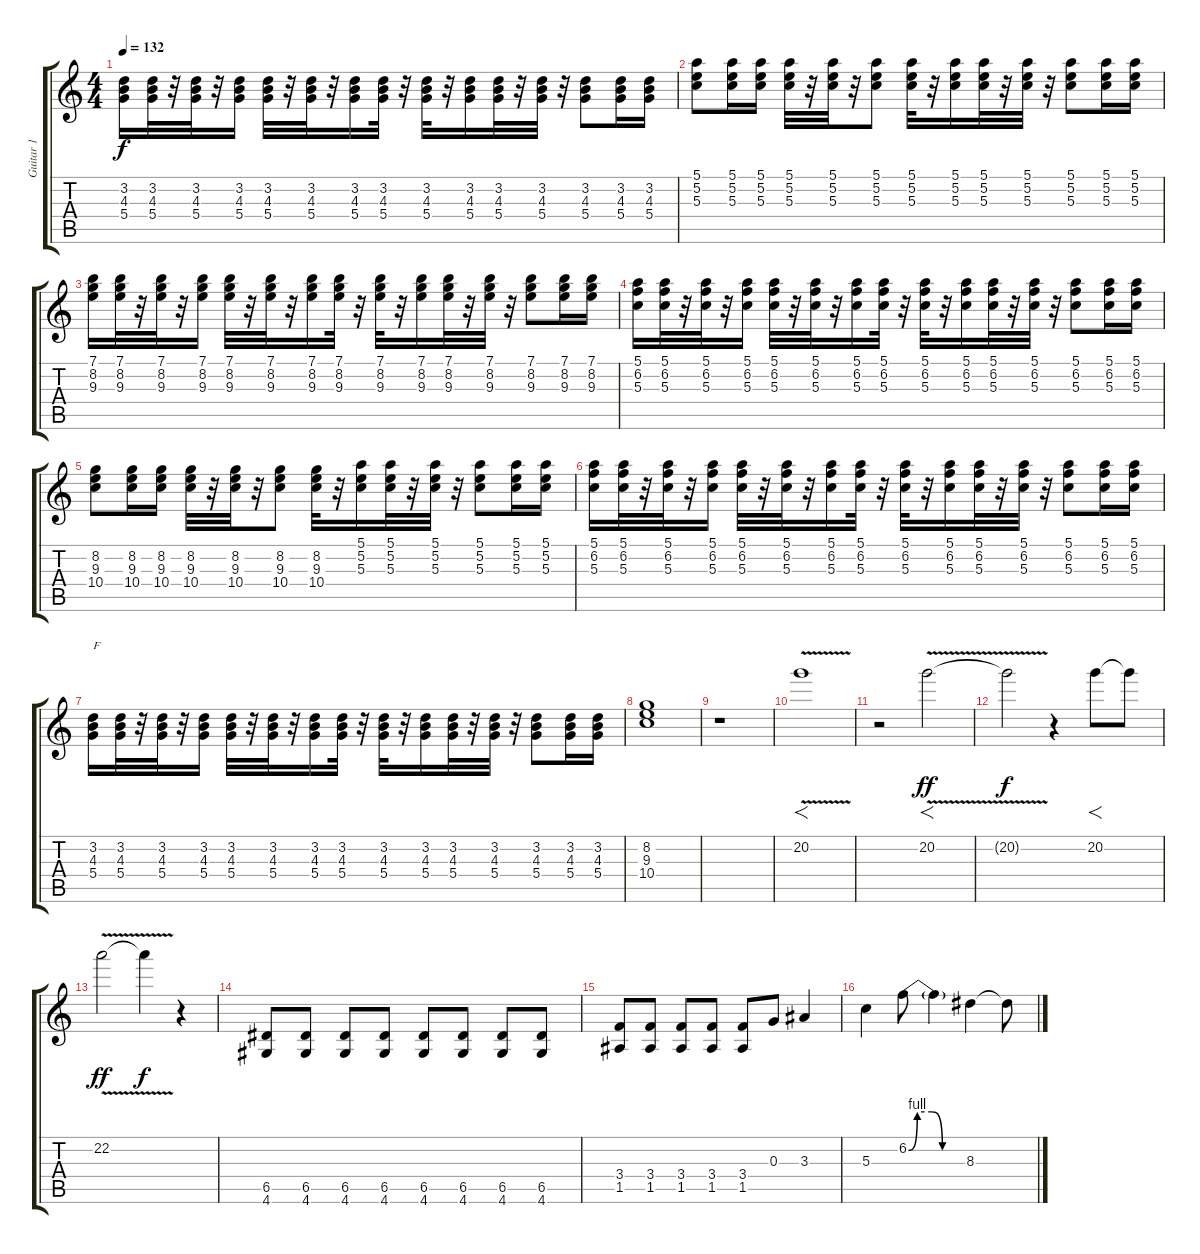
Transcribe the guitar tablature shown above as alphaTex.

\track ("Guitar 1" "Guitar 1") {instrument distortionguitar}
\staff {score tabs}
\tuning (E4 B3 G3 D3 A2 E2) {hide}
\ts (4 4)
\tempo 132
\clef g2
\ks c
(3.2 4.3 5.4).16{dy f} (3.2 4.3 5.4).32 r.32 (3.2 4.3 5.4).32 r.32 (3.2 4.3 5.4).16 (3.2 4.3 5.4).32 r.32 (3.2 4.3 5.4).32 r.32 (3.2 4.3 5.4).16 (3.2 4.3 5.4).32 r.32 (3.2 4.3 5.4).32 r.32 (3.2 4.3 5.4).16 (3.2 4.3 5.4).32 r.32 (3.2 4.3 5.4).32 r.32 (3.2 4.3 5.4).8 (3.2 4.3 5.4).16 (3.2 4.3 5.4).16 |
(5.1 5.2 5.3).8 (5.1 5.2 5.3).16 (5.1 5.2 5.3).16 (5.1 5.2 5.3).32 r.32 (5.1 5.2 5.3).32 r.32 (5.1 5.2 5.3).8 (5.1 5.2 5.3).32 r.32 (5.1 5.2 5.3).16 (5.1 5.2 5.3).32 r.32 (5.1 5.2 5.3).32 r.32 (5.1 5.2 5.3).8 (5.1 5.2 5.3).16 (5.1 5.2 5.3).16 |
(7.1 8.2 9.3).16 (7.1 8.2 9.3).32 r.32 (7.1 8.2 9.3).32 r.32 (7.1 8.2 9.3).16 (7.1 8.2 9.3).32 r.32 (7.1 8.2 9.3).32 r.32 (7.1 8.2 9.3).16 (7.1 8.2 9.3).32 r.32 (7.1 8.2 9.3).32 r.32 (7.1 8.2 9.3).16 (7.1 8.2 9.3).32 r.32 (7.1 8.2 9.3).32 r.32 (7.1 8.2 9.3).8 (7.1 8.2 9.3).16 (7.1 8.2 9.3).16 |
(5.1 6.2 5.3).16 (5.1 6.2 5.3).32 r.32 (5.1 6.2 5.3).32 r.32 (5.1 6.2 5.3).16 (5.1 6.2 5.3).32 r.32 (5.1 6.2 5.3).32 r.32 (5.1 6.2 5.3).16 (5.1 6.2 5.3).32 r.32 (5.1 6.2 5.3).32 r.32 (5.1 6.2 5.3).16 (5.1 6.2 5.3).32 r.32 (5.1 6.2 5.3).32 r.32 (5.1 6.2 5.3).8 (5.1 6.2 5.3).16 (5.1 6.2 5.3).16 |
(8.2 9.3 10.4).8 (8.2 9.3 10.4).16 (8.2 9.3 10.4).16 (8.2 9.3 10.4).32 r.32 (8.2 9.3 10.4).32 r.32 (8.2 9.3 10.4).8 (8.2 9.3 10.4).32 r.32 (5.1 5.2 5.3).16 (5.1 5.2 5.3).32 r.32 (5.1 5.2 5.3).32 r.32 (5.1 5.2 5.3).8 (5.1 5.2 5.3).16 (5.1 5.2 5.3).16 |
(5.1 6.2 5.3).16 (5.1 6.2 5.3).32 r.32 (5.1 6.2 5.3).32 r.32 (5.1 6.2 5.3).16 (5.1 6.2 5.3).32 r.32 (5.1 6.2 5.3).32 r.32 (5.1 6.2 5.3).16 (5.1 6.2 5.3).32 r.32 (5.1 6.2 5.3).32 r.32 (5.1 6.2 5.3).16 (5.1 6.2 5.3).32 r.32 (5.1 6.2 5.3).32 r.32 (5.1 6.2 5.3).8 (5.1 6.2 5.3).16 (5.1 6.2 5.3).16 |
(3.2 4.3 5.4).16{txt "F"} (3.2 4.3 5.4).32 r.32 (3.2 4.3 5.4).32 r.32 (3.2 4.3 5.4).16 (3.2 4.3 5.4).32 r.32 (3.2 4.3 5.4).32 r.32 (3.2 4.3 5.4).16 (3.2 4.3 5.4).32 r.32 (3.2 4.3 5.4).32 r.32 (3.2 4.3 5.4).16 (3.2 4.3 5.4).32 r.32 (3.2 4.3 5.4).32 r.32 (3.2 4.3 5.4).8 (3.2 4.3 5.4).16 (3.2 4.3 5.4).16 |
(8.2 9.3 10.4).1 |
r.1 |
20.2{v}.1{f volume 8 balance 8 instrument distortionguitar} |
r.2 20.2{v}.2{f dy ff} |
20.2{t}.2{dy f} r.4 20.2.8{f} 20.2{t}.8 |
22.2{v}.2{dy ff} 22.2{t}.4{dy f} r.4 |
(6.5 4.6).8{volume 11 balance 8 instrument distortionguitar} (6.5 4.6).8 (6.5 4.6).8 (6.5 4.6).8 (6.5 4.6).8 (6.5 4.6).8 (6.5 4.6).8 (6.5 4.6).8 |
(3.4 1.5).8 (3.4 1.5).8 (3.4 1.5).8 (3.4 1.5).8 (3.4 1.5).8 0.3.8 3.3.4 |
5.3.4 6.2{be (custom 0 0 9 4 24 4 35 0 60 0)}.8 6.2{t}.4 8.3.4 8.3{t}.8
